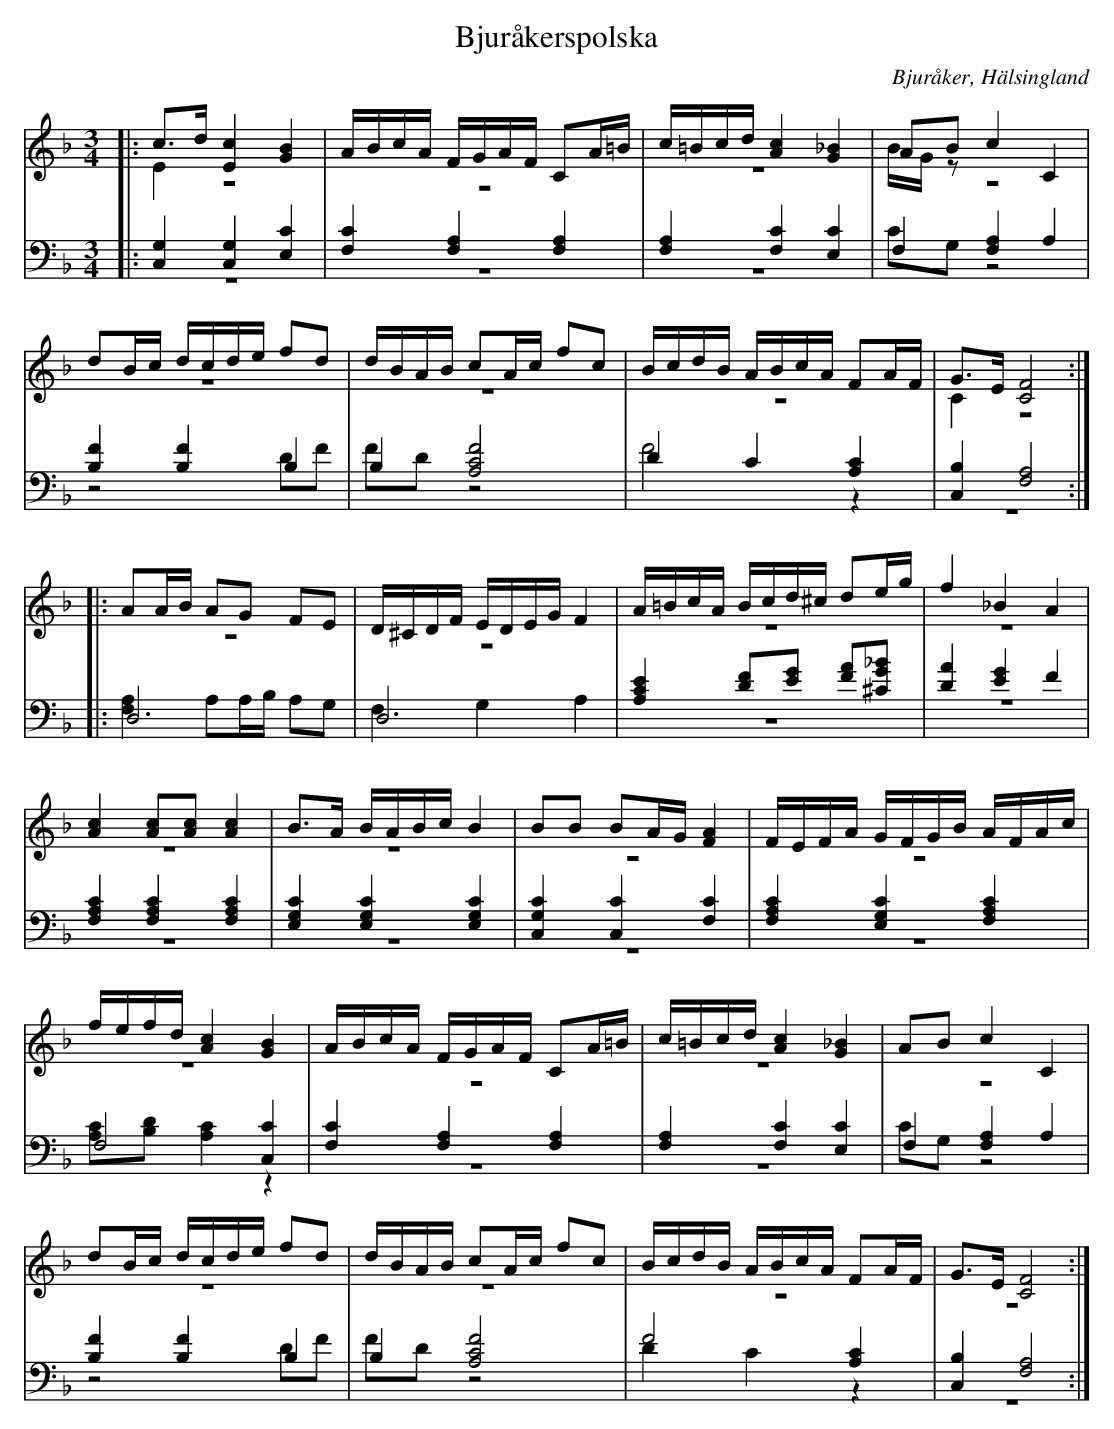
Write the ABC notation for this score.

X:1
T: Bjuråkerspolska
O: Bjuråker, Hälsingland
M: 3/4
L: 1/16
K: F
V:1
V:2 merge
V:3
V:4 merge
V:1
|: c2>d2 [E4c4] [G4B4]|ABcA FGAF C2A=B|c=Bcd [A4c4] [G4_B4]|A2B2 c4 C4 |
d2Bc dcde f2d2|dBAB c2Ac f2c2|BcdB ABcA F2AF|G2>E2 [C8F8]:|
|:A2AB A2G2 F2E2|D^CDF EDEG F4|A=BcA Bcd^c d2eg|f4 _B4 A4 |
[A4c4] [A2c2][A2c2] [A4c4]|B2>A2 BABc B4|B2B2 B2AG [F4A4]|FEFA GFGB AFAc|
fefd [A4c4] [G4B4]|ABcA FGAF C2A=B|c=Bcd [A4c4] [G4_B4]|A2B2 c4 C4 |
d2Bc dcde f2d2|dBAB c2Ac f2c2|BcdB ABcA F2AF|G2>E2 [C8F8]:|
V:2
|:E4 z8|z12|z12|BG z2 z8 |
z12|z12|z12|C4 z8:|
|:z12|z12|z12|z12 |
z12|z12|z12|z12|
z12|z12|z12|z12|
z12|z12|z12|z12:|
V:3 clef=bass
|: [C,4G,4] [C,4G,4] [E,4C4]|[F,4C4] [F,4A,4] [F,4A,4]|[F,4A,4] [F,4C4] [E,4C4]| F,4 [F,4A,4] A,4|
[B,4F4] [B,4F4] B,4|B,4 [A,8C8F8]|D4 C4 [A,4C4]|[C,4B,4] [F,8A,8]:|
|:D,12|D,12|[A,4C4E4] [D2F2][E2G2] [F2A2][^C2G2_B2]|
[D4A4] [E4G4] F4|[F,4A,4C4] [F,4A,4C4] [F,4A,4C4]|[E,4G,4C4] [E,4G,4C4] [E,4G,4C4]|[C,4G,4C4] [C,4C4] [F,4C4]|
[F,4A,4C4] [E,4G,4C4] [F,4A,4C4]|F,8 [C,4C4]|[F,4C4] [F,4A,4] [F,4A,4]|[F,4A,4] [F,4C4] [E,4C4]|
F,4 [F,4A,4] A,4|[B,4F4] [B,4F4] B,4|B,4 [A,8C8F8]|F8  [A,4C4]|[C,4B,4] [F,8A,8]:|
V:4 clef=bass
|:z12|z12|z12|C2G,2 z8 |
z8 D2F2|F2D2 z8|F8 z4|z12:|
|:[F,4A,4] A,2A,B, A,2G,2|F,4 G,4 A,4|z12|z12 |
z12|z12|z12|z12|
[A,2C2][B,2D2] [A,4C4] z4|z12|z12|C2G,2 z8 |
z8 D2F2|F2D2 z8|D4 C4 z4|z12:|
